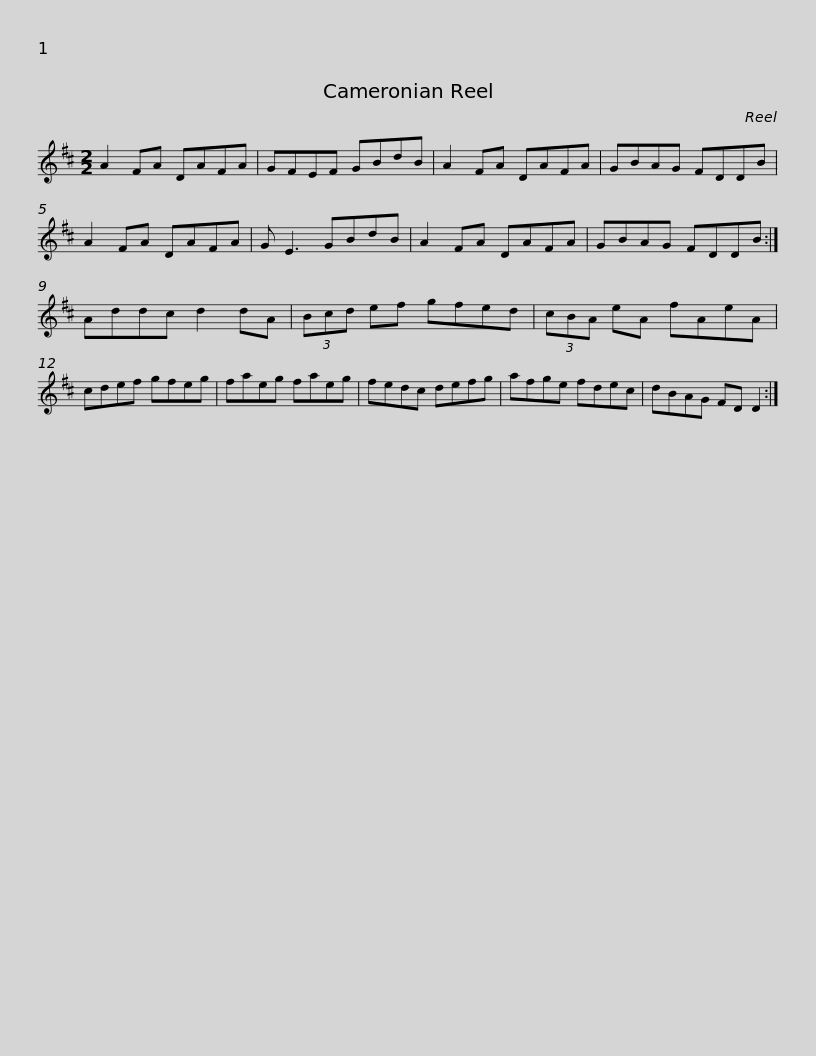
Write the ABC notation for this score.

X:1
L:1/8
M:2/2
I:linebreak $
K:D
V:1 treble
V:1
 A2 FA DAFA | GFEF GBdB | A2 FA DAFA | GBAG FDDB | A2 FA DAFA | %5
 G E3 GBdB |$ A2 FA DAFA | GBAG FDDB :| Addc d2 dA | (3Bcd ef gfed | %10
 (3cBA eA fAeA |$ cdef gfeg | faeg faeg | fedc defg | afge fdec | %15
 dBAG FD D2 :| %16
